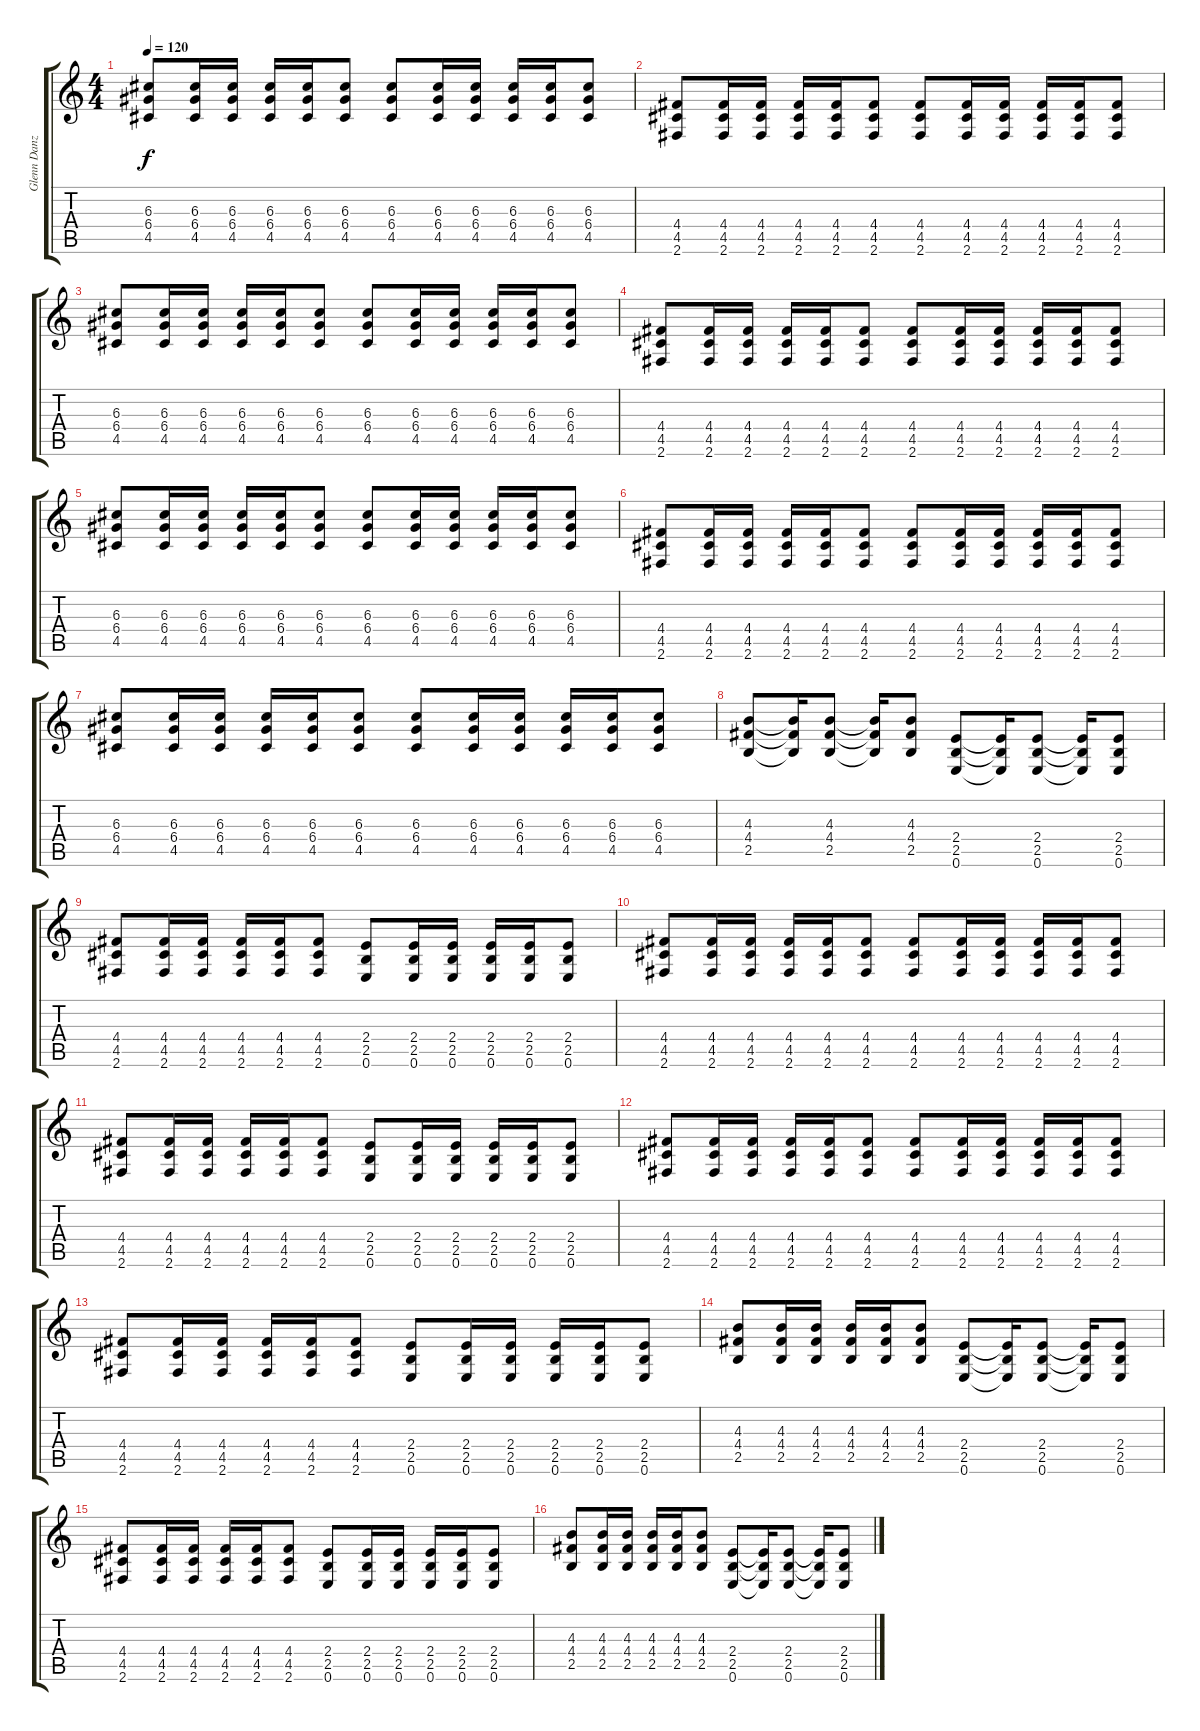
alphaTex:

\track ("Glenn Danzig" "Glenn Danz") {instrument distortionguitar}
\staff {score tabs}
\tuning (E4 B3 G3 D3 A2 E2) {hide}
\ts (4 4)
\tempo 120
\clef g2
\ks c
(6.3 6.4 4.5).8{dy f} (6.3 6.4 4.5).16 (6.3 6.4 4.5).16 (6.3 6.4 4.5).16 (6.3 6.4 4.5).16 (6.3 6.4 4.5).8 (6.3 6.4 4.5).8 (6.3 6.4 4.5).16 (6.3 6.4 4.5).16 (6.3 6.4 4.5).16 (6.3 6.4 4.5).16 (6.3 6.4 4.5).8 |
(4.4 4.5 2.6).8 (4.4 4.5 2.6).16 (4.4 4.5 2.6).16 (4.4 4.5 2.6).16 (4.4 4.5 2.6).16 (4.4 4.5 2.6).8 (4.4 4.5 2.6).8 (4.4 4.5 2.6).16 (4.4 4.5 2.6).16 (4.4 4.5 2.6).16 (4.4 4.5 2.6).16 (4.4 4.5 2.6).8 |
(6.3 6.4 4.5).8 (6.3 6.4 4.5).16 (6.3 6.4 4.5).16 (6.3 6.4 4.5).16 (6.3 6.4 4.5).16 (6.3 6.4 4.5).8 (6.3 6.4 4.5).8 (6.3 6.4 4.5).16 (6.3 6.4 4.5).16 (6.3 6.4 4.5).16 (6.3 6.4 4.5).16 (6.3 6.4 4.5).8 |
(4.4 4.5 2.6).8 (4.4 4.5 2.6).16 (4.4 4.5 2.6).16 (4.4 4.5 2.6).16 (4.4 4.5 2.6).16 (4.4 4.5 2.6).8 (4.4 4.5 2.6).8 (4.4 4.5 2.6).16 (4.4 4.5 2.6).16 (4.4 4.5 2.6).16 (4.4 4.5 2.6).16 (4.4 4.5 2.6).8 |
(6.3 6.4 4.5).8 (6.3 6.4 4.5).16 (6.3 6.4 4.5).16 (6.3 6.4 4.5).16 (6.3 6.4 4.5).16 (6.3 6.4 4.5).8 (6.3 6.4 4.5).8 (6.3 6.4 4.5).16 (6.3 6.4 4.5).16 (6.3 6.4 4.5).16 (6.3 6.4 4.5).16 (6.3 6.4 4.5).8 |
(4.4 4.5 2.6).8 (4.4 4.5 2.6).16 (4.4 4.5 2.6).16 (4.4 4.5 2.6).16 (4.4 4.5 2.6).16 (4.4 4.5 2.6).8 (4.4 4.5 2.6).8 (4.4 4.5 2.6).16 (4.4 4.5 2.6).16 (4.4 4.5 2.6).16 (4.4 4.5 2.6).16 (4.4 4.5 2.6).8 |
(6.3 6.4 4.5).8 (6.3 6.4 4.5).16 (6.3 6.4 4.5).16 (6.3 6.4 4.5).16 (6.3 6.4 4.5).16 (6.3 6.4 4.5).8 (6.3 6.4 4.5).8 (6.3 6.4 4.5).16 (6.3 6.4 4.5).16 (6.3 6.4 4.5).16 (6.3 6.4 4.5).16 (6.3 6.4 4.5).8 |
(4.3 4.4 2.5).8 (4.3{t} 4.4{t} 2.5{t}).16 (4.3 4.4 2.5).8 (4.3{t} 4.4{t} 2.5{t}).16 (4.3 4.4 2.5).8 (2.4 2.5 0.6).8 (2.4{t} 2.5{t} 0.6{t}).16 (2.4 2.5 0.6).8 (2.4{t} 2.5{t} 0.6{t}).16 (2.4 2.5 0.6).8 |
(4.4 4.5 2.6).8 (4.4 4.5 2.6).16 (4.4 4.5 2.6).16 (4.4 4.5 2.6).16 (4.4 4.5 2.6).16 (4.4 4.5 2.6).8 (2.4 2.5 0.6).8 (2.4 2.5 0.6).16 (2.4 2.5 0.6).16 (2.4 2.5 0.6).16 (2.4 2.5 0.6).16 (2.4 2.5 0.6).8 |
(4.4 4.5 2.6).8 (4.4 4.5 2.6).16 (4.4 4.5 2.6).16 (4.4 4.5 2.6).16 (4.4 4.5 2.6).16 (4.4 4.5 2.6).8 (4.4 4.5 2.6).8 (4.4 4.5 2.6).16 (4.4 4.5 2.6).16 (4.4 4.5 2.6).16 (4.4 4.5 2.6).16 (4.4 4.5 2.6).8 |
(4.4 4.5 2.6).8 (4.4 4.5 2.6).16 (4.4 4.5 2.6).16 (4.4 4.5 2.6).16 (4.4 4.5 2.6).16 (4.4 4.5 2.6).8 (2.4 2.5 0.6).8 (2.4 2.5 0.6).16 (2.4 2.5 0.6).16 (2.4 2.5 0.6).16 (2.4 2.5 0.6).16 (2.4 2.5 0.6).8 |
(4.4 4.5 2.6).8 (4.4 4.5 2.6).16 (4.4 4.5 2.6).16 (4.4 4.5 2.6).16 (4.4 4.5 2.6).16 (4.4 4.5 2.6).8 (4.4 4.5 2.6).8 (4.4 4.5 2.6).16 (4.4 4.5 2.6).16 (4.4 4.5 2.6).16 (4.4 4.5 2.6).16 (4.4 4.5 2.6).8 |
(4.4 4.5 2.6).8 (4.4 4.5 2.6).16 (4.4 4.5 2.6).16 (4.4 4.5 2.6).16 (4.4 4.5 2.6).16 (4.4 4.5 2.6).8 (2.4 2.5 0.6).8 (2.4 2.5 0.6).16 (2.4 2.5 0.6).16 (2.4 2.5 0.6).16 (2.4 2.5 0.6).16 (2.4 2.5 0.6).8 |
(4.3 4.4 2.5).8 (4.3 4.4 2.5).16 (4.3 4.4 2.5).16 (4.3 4.4 2.5).16 (4.3 4.4 2.5).16 (4.3 4.4 2.5).8 (2.4 2.5 0.6).8 (2.4{t} 2.5{t} 0.6{t}).16 (2.4 2.5 0.6).8 (2.4{t} 2.5{t} 0.6{t}).16 (2.4 2.5 0.6).8 |
(4.4 4.5 2.6).8 (4.4 4.5 2.6).16 (4.4 4.5 2.6).16 (4.4 4.5 2.6).16 (4.4 4.5 2.6).16 (4.4 4.5 2.6).8 (2.4 2.5 0.6).8 (2.4 2.5 0.6).16 (2.4 2.5 0.6).16 (2.4 2.5 0.6).16 (2.4 2.5 0.6).16 (2.4 2.5 0.6).8 |
(4.3 4.4 2.5).8 (4.3 4.4 2.5).16 (4.3 4.4 2.5).16 (4.3 4.4 2.5).16 (4.3 4.4 2.5).16 (4.3 4.4 2.5).8 (2.4 2.5 0.6).8 (2.4{t} 2.5{t} 0.6{t}).16 (2.4 2.5 0.6).8 (2.4{t} 2.5{t} 0.6{t}).16 (2.4 2.5 0.6).8
